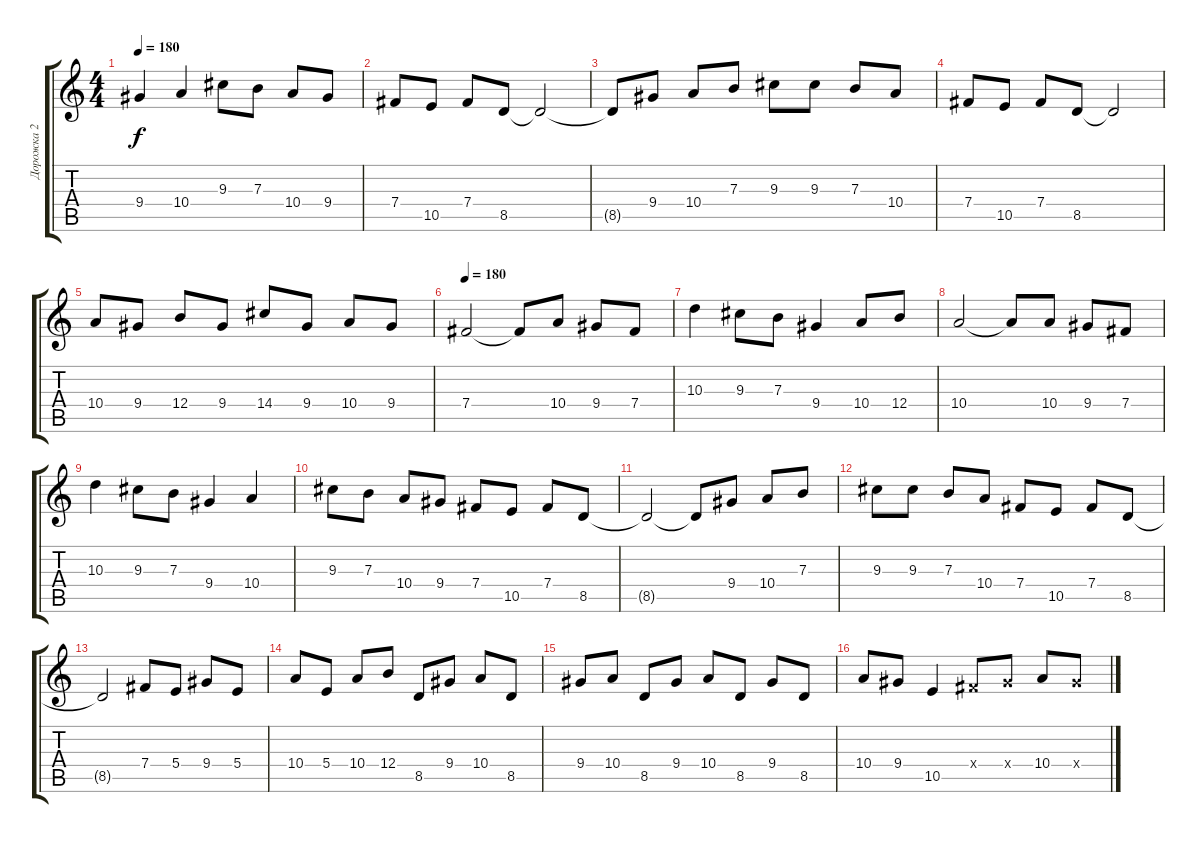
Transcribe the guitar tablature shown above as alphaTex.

\track ("Дорожка 2" "Дорожка 2") {instrument overdrivenguitar}
\staff {score tabs}
\tuning (Db4 Ab3 E3 B2 Gb2 Db2) {hide}
\ts (4 4)
\tempo 180
\clef g2
\ks c
9.4.4{dy f} 10.4.4 9.3.8 7.3.8 10.4.8 9.4.8 |
7.4.8 10.5.8 7.4.8 8.5.8 8.5{t}.2 |
8.5{t}.8 9.4.8 10.4.8 7.3.8 9.3.8 9.3.8 7.3.8 10.4.8 |
7.4.8 10.5.8 7.4.8 8.5.8 8.5{t}.2 |
10.4.8 9.4.8 12.4.8 9.4.8 14.4.8 9.4.8 10.4.8 9.4.8 |
\tempo 180
7.4.2 7.4{t}.8 10.4.8 9.4.8 7.4.8 |
10.3.4 9.3.8 7.3.8 9.4.4 10.4.8 12.4.8 |
10.4.2 10.4{t}.8 10.4.8 9.4.8 7.4.8 |
10.3.4 9.3.8 7.3.8 9.4.4 10.4.4 |
9.3.8 7.3.8 10.4.8 9.4.8 7.4.8 10.5.8 7.4.8 8.5.8 |
8.5{t}.2 8.5{t}.8 9.4.8 10.4.8 7.3.8 |
9.3.8 9.3.8 7.3.8 10.4.8 7.4.8 10.5.8 7.4.8 8.5.8 |
8.5{t}.2 7.4.8 5.4.8 9.4.8 5.4.8 |
10.4.8 5.4.8 10.4.8 12.4.8 8.5.8 9.4.8 10.4.8 8.5.8 |
9.4.8 10.4.8 8.5.8 9.4.8 10.4.8 8.5.8 9.4.8 8.5.8 |
10.4.8 9.4.8 10.5.4 7.4{x}.8 9.4{x}.8 10.4.8 9.4{x}.8
